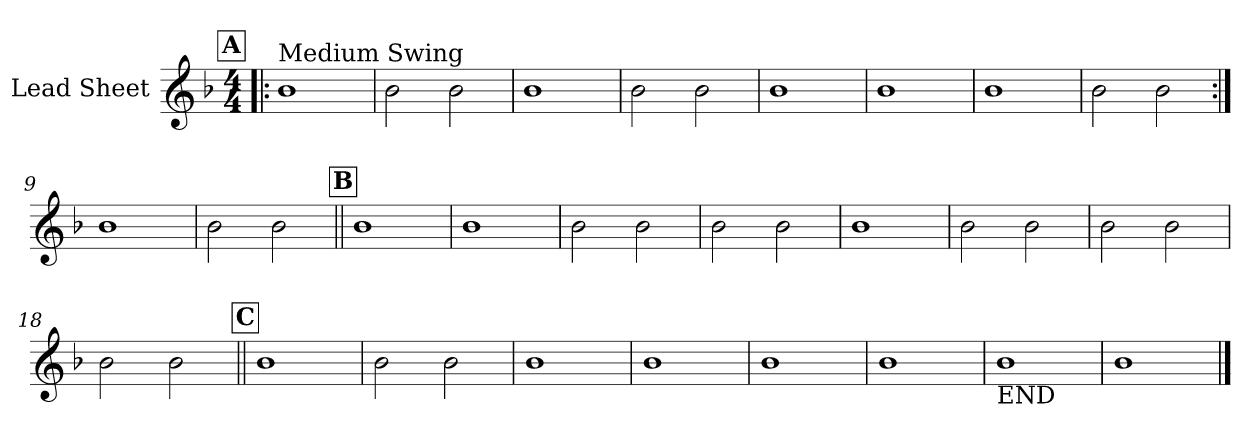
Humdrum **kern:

**kern
*part1
*staff1
*I"Lead Sheet
*clefG2
*k[b-]
*F:
*M4/4
!!LO:REH:place=s1:a:fs=14:t=A
=1!|:
!LO:TX:a:t=Medium Swing
1b-
=2
2b-\
2b-\
=3
1b-
=4
2b-\
2b-\
!!LO:LB:g=z
=5
1b-
=6
1b-
=7
1b-
=8
2b-\
2b-\
!!LO:LB:g=z
=9:|!
1b-
=10
2b-\
2b-\
!!LO:LB:g=z
!!LO:REH:place=s1:a:fs=14:t=B
=11||
1b-
=12
1b-
=13
2b-\
2b-\
=14
2b-\
2b-\
!!LO:LB:g=z
=15
1b-
=16
2b-\
2b-\
=17
2b-\
2b-\
=18
2b-\
2b-\
!!LO:LB:g=z
!!LO:REH:place=s1:a:fs=14:t=C
=19||
1b-
=20
2b-\
2b-\
=21
1b-
=22
1b-
!!LO:LB:g=z
=23
1b-
=24
1b-
=25
!LO:TX:b:t=END
1b-
=26
1b-
==
*-
